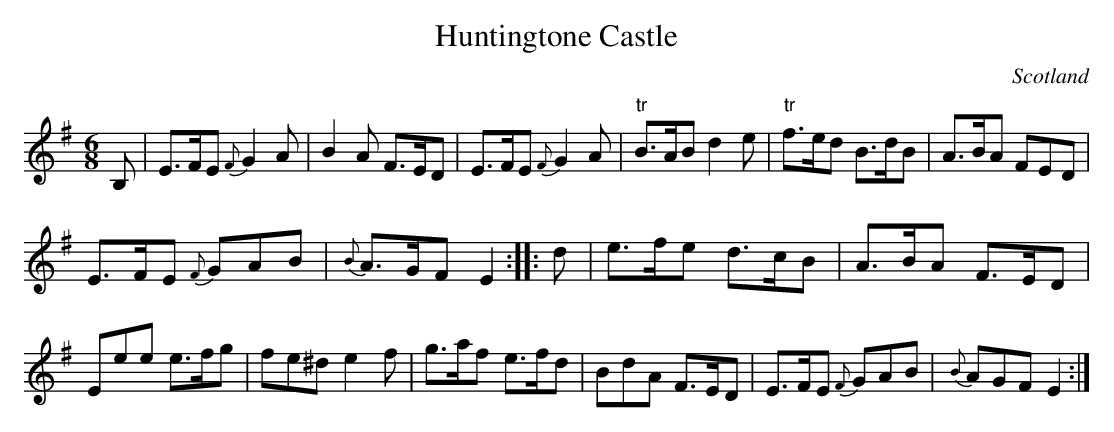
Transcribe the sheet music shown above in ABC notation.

X:1
T:Huntingtone Castle
M:6/8
O:Scotland
K:E minor
B,|\
E>FE {F}G2A|B2A F>ED|E>FE {F}G2A|"tr"B>AB d2e|\
"tr"f>ed B>dB|A>BA FED|
E>FE {F}GAB|{B}A>GF E2::\
d|\
e>fe d>cB|A>BA F>ED|
Eee e>fg|fe^d e2f|\
g>af e>fd|BdA F>ED|E>FE {F}GAB|{B}AGF E2:|
